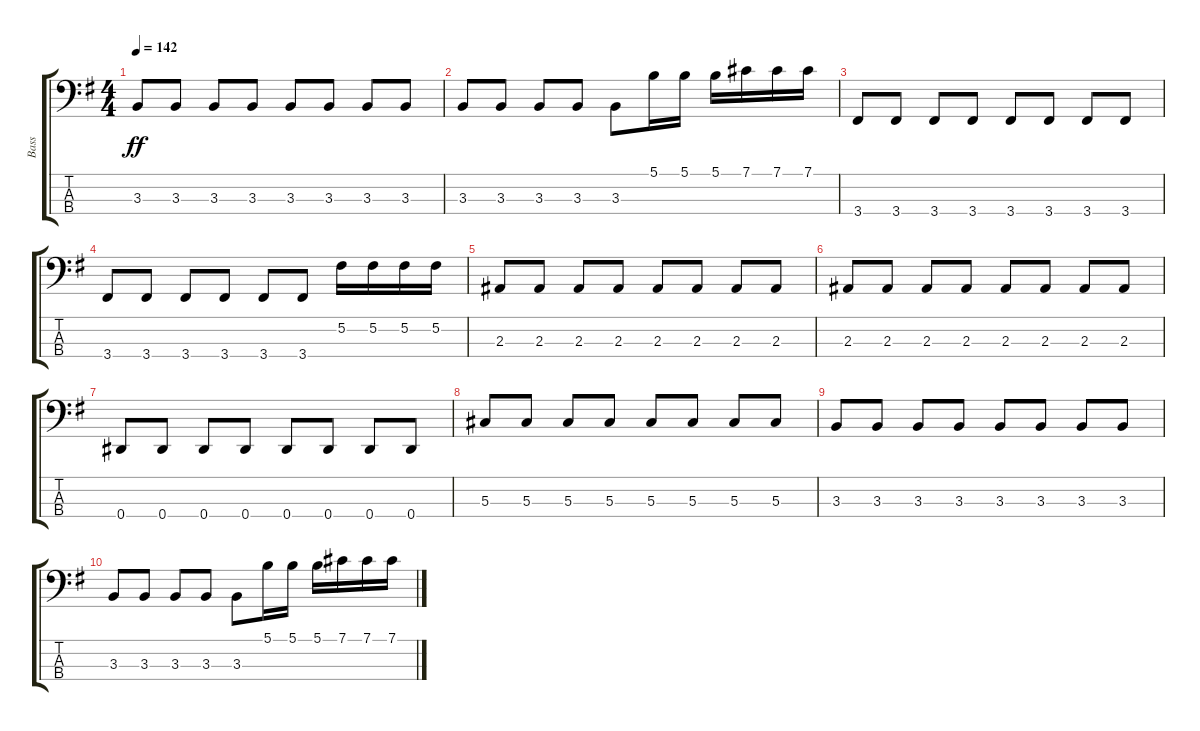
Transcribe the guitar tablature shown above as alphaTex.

\track ("Bass" "Bass") {instrument electricbassfinger}
\staff {score tabs}
\tuning (Gb2 Db2 Ab1 Eb1) {hide}
\ts (4 4)
\tempo 142
\clef f4
\ks g
3.3.8{dy ff} 3.3.8 3.3.8 3.3.8 3.3.8 3.3.8 3.3.8 3.3.8 |
3.3.8 3.3.8 3.3.8 3.3.8 3.3.8 5.1.16 5.1.16 5.1.16 7.1.16 7.1.16 7.1.16 |
3.4.8 3.4.8 3.4.8 3.4.8 3.4.8 3.4.8 3.4.8 3.4.8 |
3.4.8 3.4.8 3.4.8 3.4.8 3.4.8 3.4.8 5.2.16 5.2.16 5.2.16 5.2.16 |
2.3.8 2.3.8 2.3.8 2.3.8 2.3.8 2.3.8 2.3.8 2.3.8 |
2.3.8 2.3.8 2.3.8 2.3.8 2.3.8 2.3.8 2.3.8 2.3.8 |
0.4.8 0.4.8 0.4.8 0.4.8 0.4.8 0.4.8 0.4.8 0.4.8 |
5.3.8 5.3.8 5.3.8 5.3.8 5.3.8 5.3.8 5.3.8 5.3.8 |
3.3.8 3.3.8 3.3.8 3.3.8 3.3.8 3.3.8 3.3.8 3.3.8 |
3.3.8 3.3.8 3.3.8 3.3.8 3.3.8 5.1.16 5.1.16 5.1.16 7.1.16 7.1.16 7.1.16
